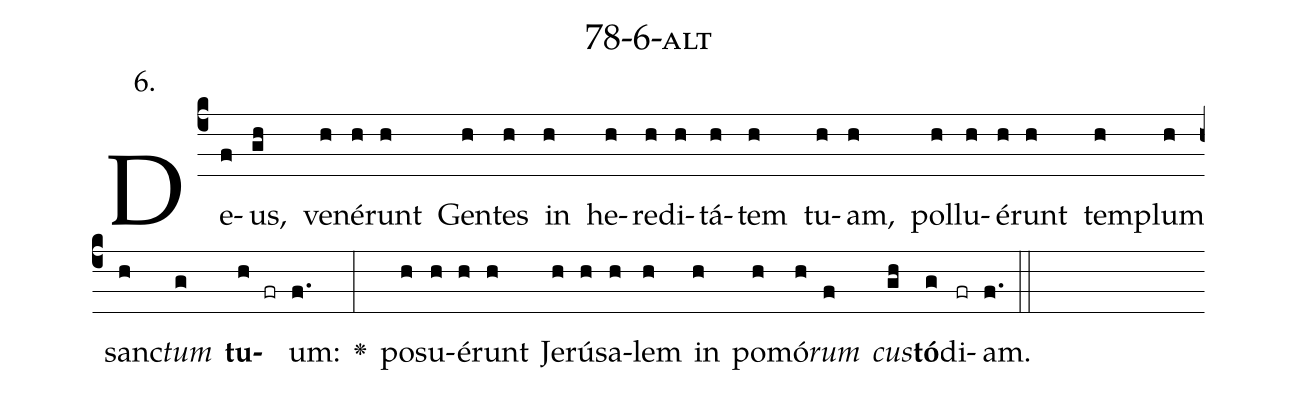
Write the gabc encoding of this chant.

name: 78-6-alt;
annotation: 6.;
%%
(c4)De(f)us,(gh) ve(h)né(h)runt(h) Gen(h)tes(h) in(h) he(h)re(h)di(h)tá(h)tem(h) tu(h)am,(h) pol(h)lu(h)é(h)runt(h) tem(h)plum(h) sanc(h)<i>tum</i>(g) <b>tu</b>(h fr)um:(f.) <v>\greheightstar</v>(:) po(h)su(h)é(h)runt(h) Je(h)rú(h)sa(h)lem(h) in(h) po(h)mó(h)<i>rum</i>(f) <i>cus</i>(gh)<b>tó</b>(g)di(fr)am.(f.) (::)


%E(h) u(h) o(f) u(gh) a(g) e.(f.) (::)
